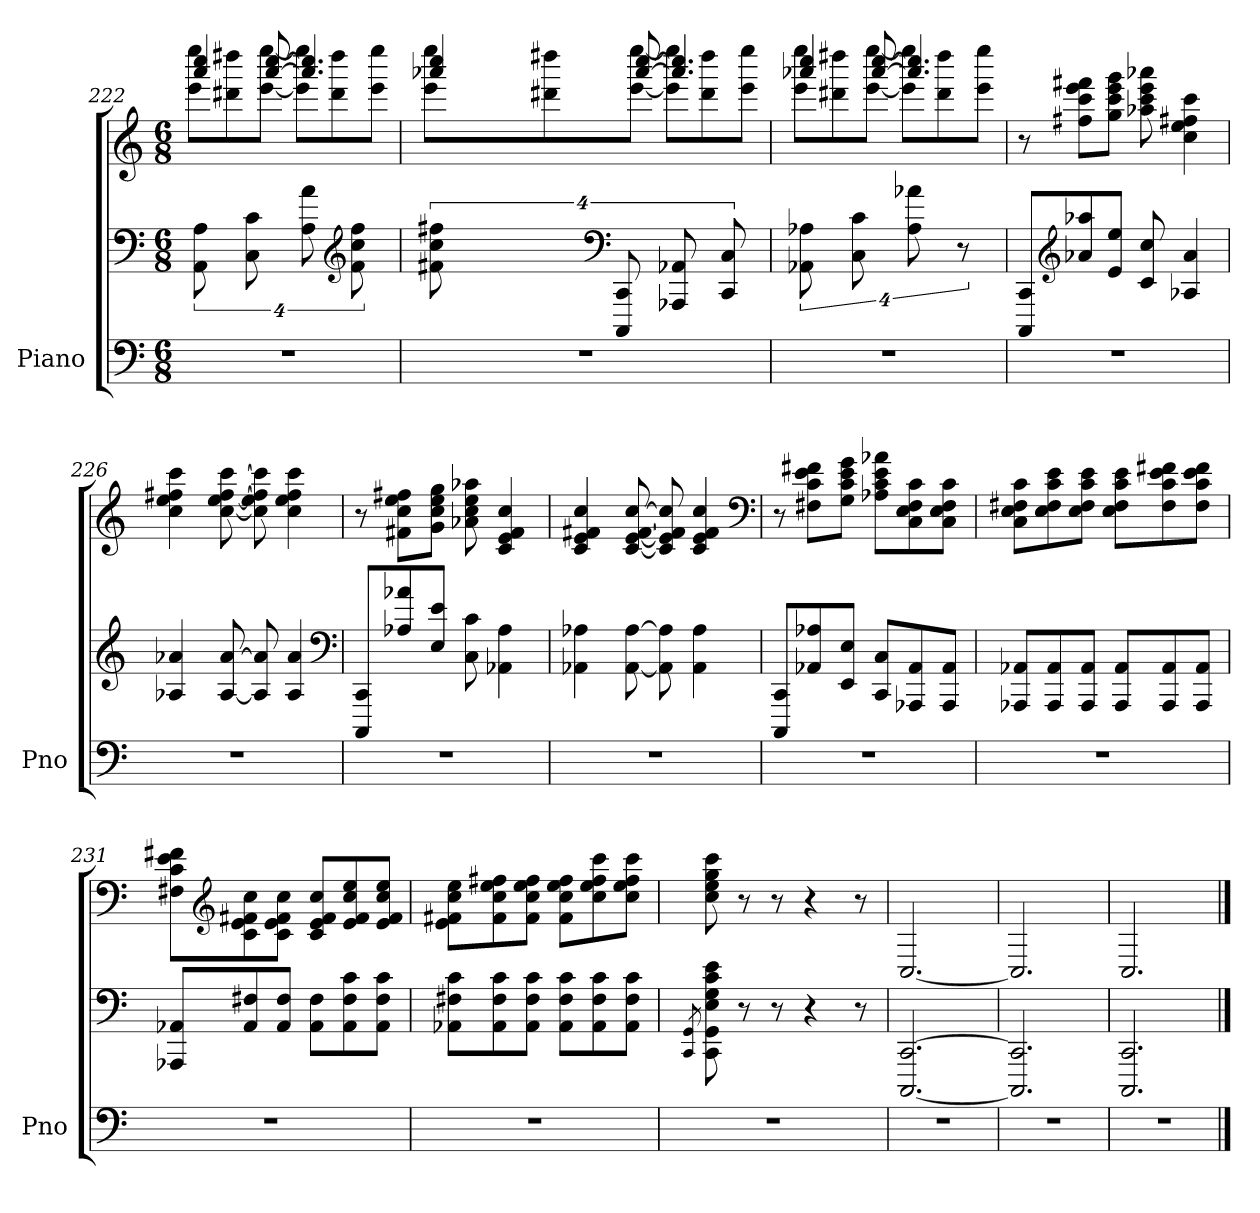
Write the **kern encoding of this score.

**kern	**kern	**kern
*part1	*part1	*part1
*staff3	*staff2	*staff1
*I"Piano	*	*
*I'Pno	*	*
*clefF4	*clefF4	*clefG2
*k[]	*k[]	*k[]
*M6/8	*M6/8	*M6/8
=222	=222	=222
*	*	*^
2.r	16%3AA 16%3A	4aaa 4cccc	8eee 8eeeeL
.	.	.	8ddd#X 8dddd#X
.	16%3C 16%3c	.	.
.	.	[8aaa [8cccc	[8eee [8eeeeJ
.	16%3A 16%3a	4.aaa] 4.cccc]	8eee] 8eeee]L
.	.	.	8ddd# 8dddd#
*	*clefG2	*	*
.	16%3f 16%3cc 16%3ff	.	.
.	.	.	8eee 8eeeeJ
=223	=223	=223	=223
2.r	16%3f#X 16%3cc 16%3ff#X	4aaa-X 4cccc	8eee 8eeeeL
.	.	.	8ddd#X 8dddd#X
*	*clefF4	*	*
.	16%3CCC 16%3CC	.	.
.	.	[8aaa- [8cccc	[8eee [8eeeeJ
.	16%3AAA-X 16%3AA-X	4.aaa-] 4.cccc]	8eee] 8eeee]L
.	.	.	8ddd# 8dddd#
.	16%3CC 16%3C	.	.
.	.	.	8eee 8eeeeJ
=224	=224	=224	=224
2.r	16%3AA-X 16%3A-X	4aaa-X 4cccc	8eee 8eeeeL
.	.	.	8ddd#X 8dddd#X
.	16%3C 16%3c	.	.
.	.	[8aaa- [8cccc	[8eee [8eeeeJ
.	16%3A- 16%3a-X	4.aaa-] 4.cccc]	8eee] 8eeee]L
.	.	.	8ddd# 8dddd#
.	16%3r	.	.
.	.	.	8eee 8eeeeJ
*	*	*v	*v
=225	=225	=225
2.r	8CCC 8CCL	8r
*	*clefG2	*
.	8a-X 8aa-X	8ff#X 8ccc 8eee 8fff#XL
.	8e 8eeJ	8gg 8ccc 8eee 8gggJ
.	8c 8cc	8aa-X 8ccc 8eee 8aaa-X
.	4A-X 4a-	4cc 4ee 4ff#X 4ccc
=226	=226	=226
2.r	4A-X 4a-X	4cc 4ee 4ff#X 4ccc
.	[8A- [8a-	[8cc [8ee [8ff# [8ccc
.	8A-] 8a-]	8cc] 8ee] 8ff#] 8ccc]
.	4A- 4a-	4cc 4ee 4ff# 4ccc
*	*clefF4	*
=227	=227	=227
2.r	8CCC 8CCL	8r
.	8A-X 8a-X	8f#X 8cc 8ee 8ff#XL
.	8E 8eJ	8g 8cc 8ee 8ggJ
.	8C 8c	8a-X 8cc 8ee 8aa-X
.	4AA-X 4A-	4c 4e 4f# 4cc
=228	=228	=228
2.r	4AA-X 4A-X	4c 4e 4f#X 4cc
.	[8AA- [8A-	[8c [8e [8f# [8cc
.	8AA-] 8A-]	8c] 8e] 8f#] 8cc]
.	4AA- 4A-	4c 4e 4f# 4cc
*	*	*clefF4
=229	=229	=229
2.r	8CCC 8CCL	8r
.	8AA-X 8A-X	8F#X 8c 8e 8f#XL
.	8EE 8EJ	8G 8c 8e 8gJ
.	8CC 8CL	8A-X 8c 8e 8a-XL
.	8AAA-X 8AA-	8C 8E 8F# 8c
.	8AAA- 8AA-J	8C 8E 8F# 8cJ
=230	=230	=230
2.r	8AAA-X 8AA-XL	8C 8E 8F#X 8cL
.	8AAA- 8AA-	8E 8F# 8c 8e
.	8AAA- 8AA-J	8E 8F# 8c 8eJ
.	8AAA- 8AA-L	8E 8F# 8c 8eL
.	8AAA- 8AA-	8F# 8c 8e 8f#X
.	8AAA- 8AA-J	8F# 8c 8e 8f#J
=231	=231	=231
2.r	8AAA-X 8AA-XL	8F#X 8c 8e 8f#XL
*	*	*clefG2
.	8AA- 8F#X	8c 8e 8f#X 8cc
.	8AA- 8F#J	8c 8e 8f# 8ccJ
.	8AA- 8F#L	8c 8e 8f# 8ccL
.	8AA- 8F# 8c	8e 8f# 8cc 8ee
.	8AA- 8F# 8cJ	8e 8f# 8cc 8eeJ
=232	=232	=232
2.r	8AA-X 8F#X 8cL	8e 8f#X 8cc 8eeL
.	8AA- 8F# 8c	8f# 8cc 8ee 8ff#X
.	8AA- 8F# 8cJ	8f# 8cc 8ee 8ff#J
.	8AA- 8F# 8cL	8f# 8cc 8ee 8ff#L
.	8AA- 8F# 8c	8cc 8ee 8ff# 8ccc
.	8AA- 8F# 8cJ	8cc 8ee 8ff# 8cccJ
=233	=233	=233
.	8qCC/ 8qGG/	.
2.r	8CC] 8GG] 8E 8G 8c 8e	8cc 8ee 8gg 8ccc
.	8r	8r
.	8r	8r
.	4r	4r
.	8r	8r
=234	=234	=234
2.r	[2.CCC [2.CC	[2.C
=235	=235	=235
2.r	2.CCC] 2.CC]	2.C]
=236	=236	=236
2.r	2.CCC 2.CC	2.C
==	==	==
*-	*-	*-
